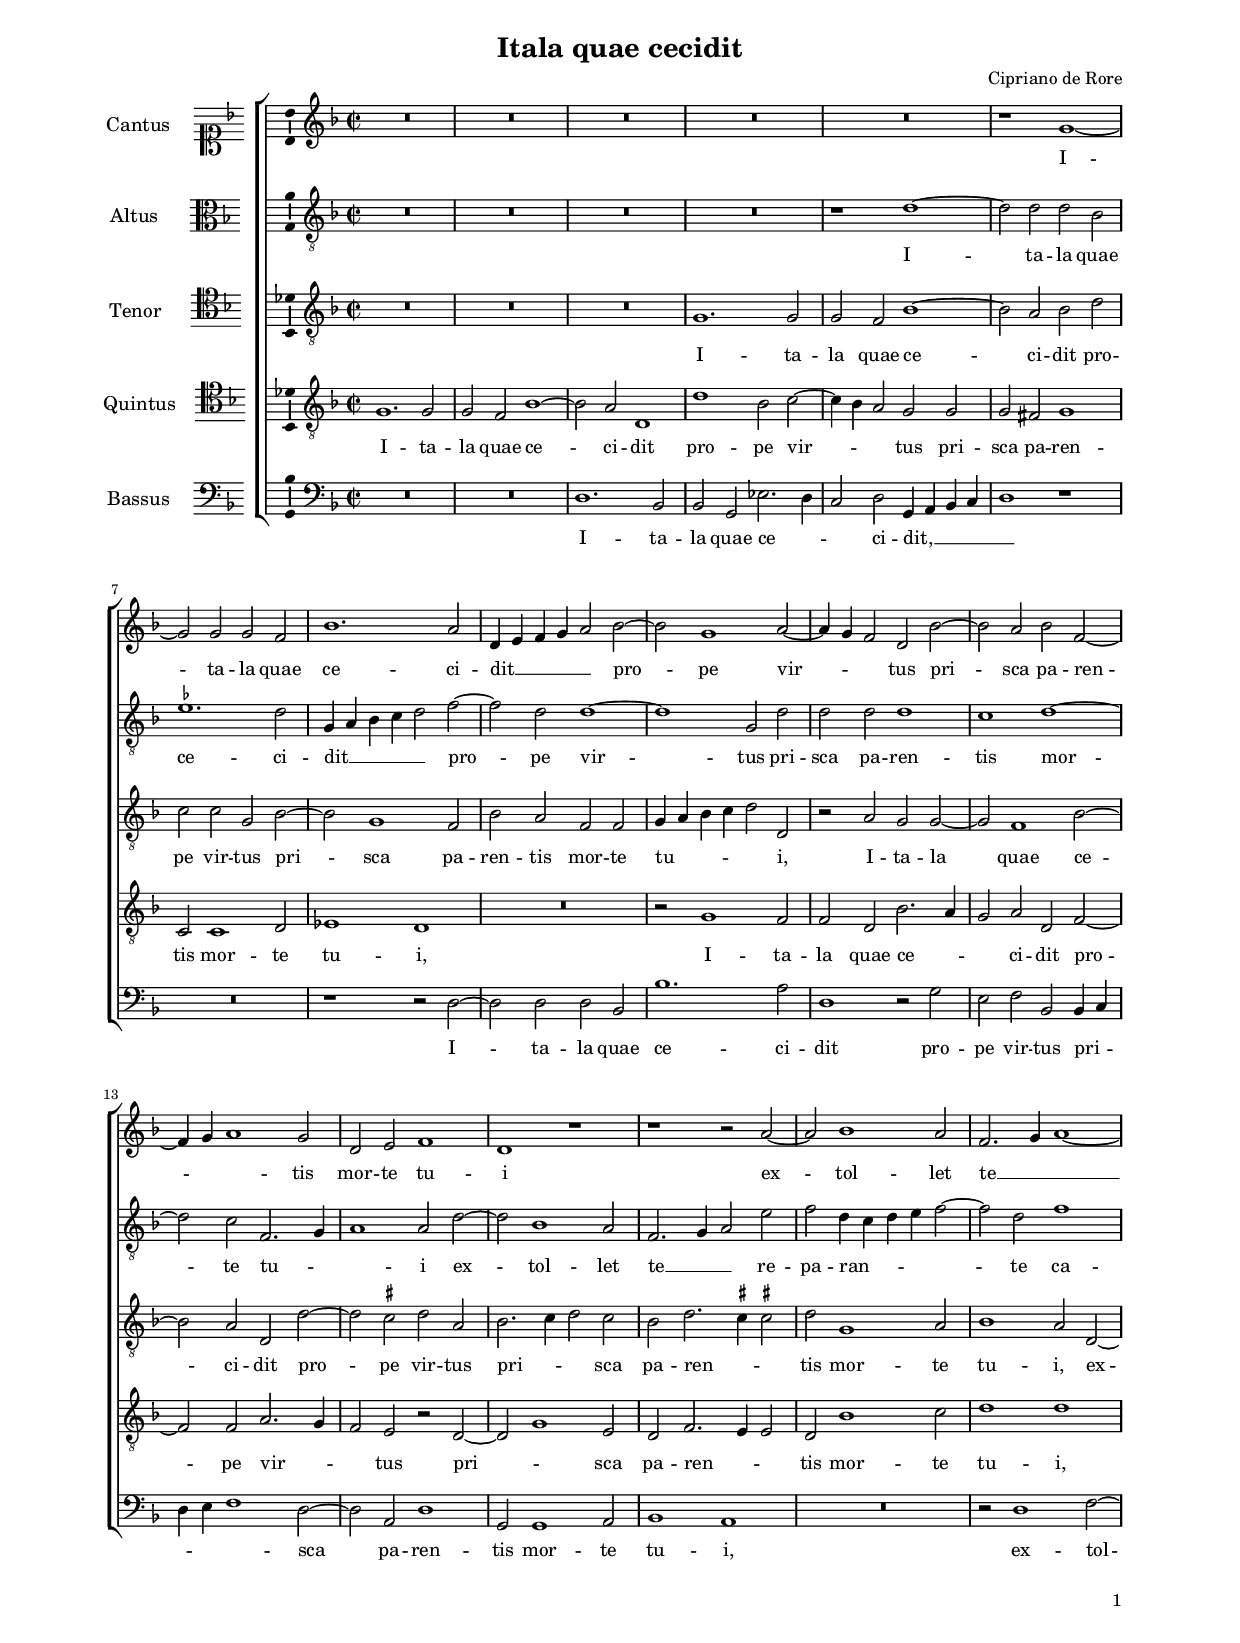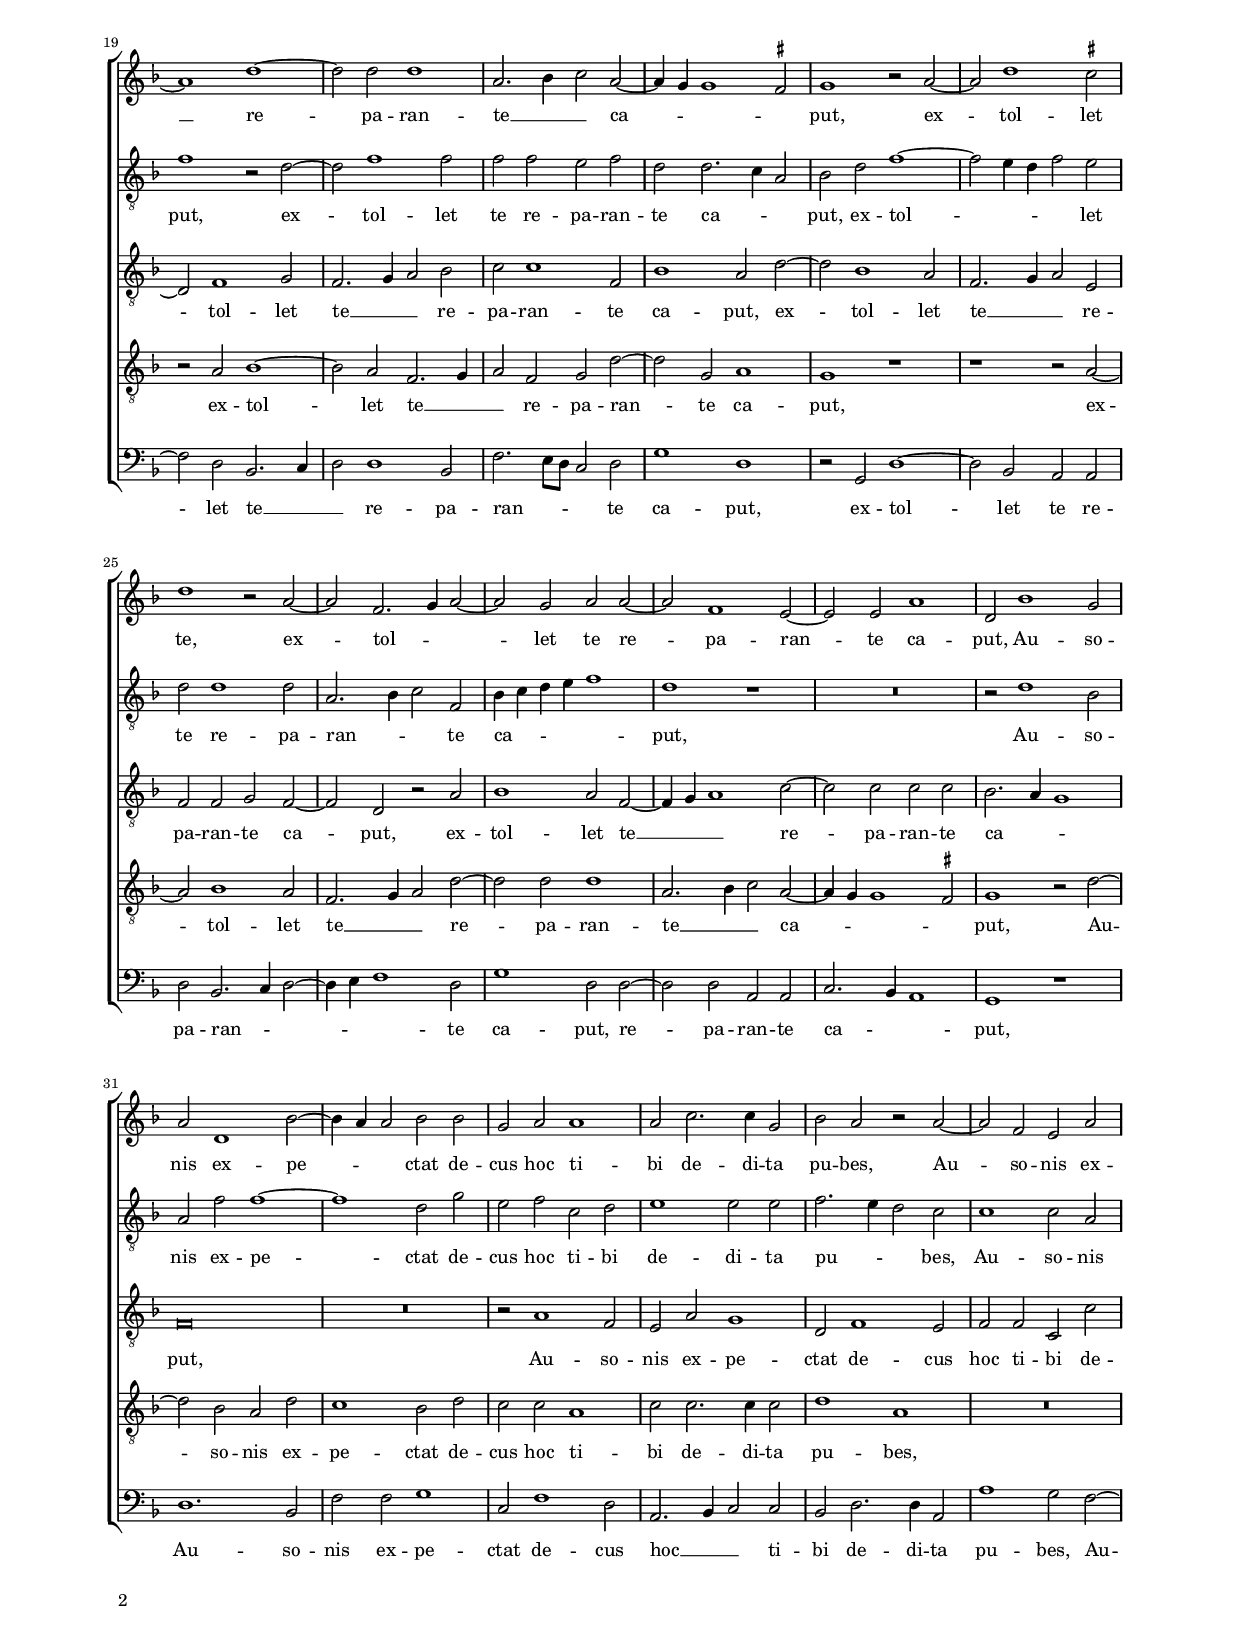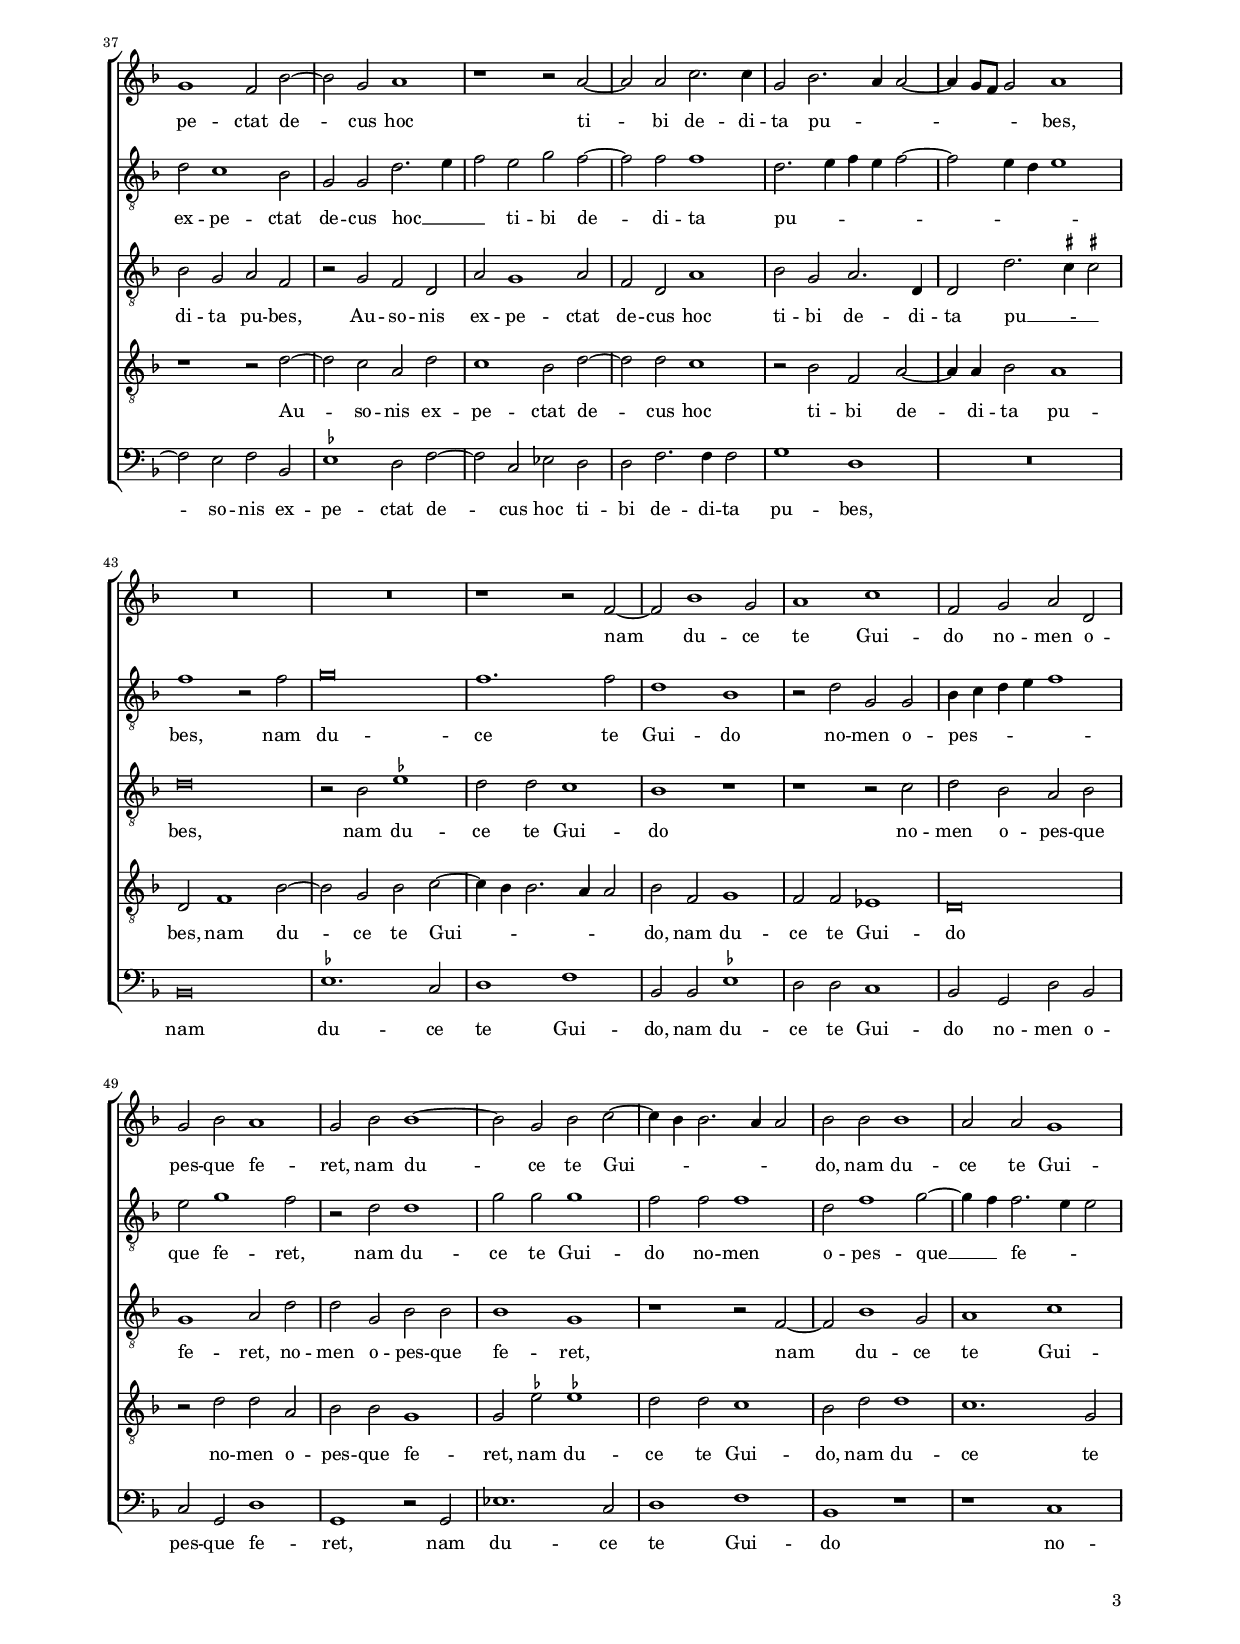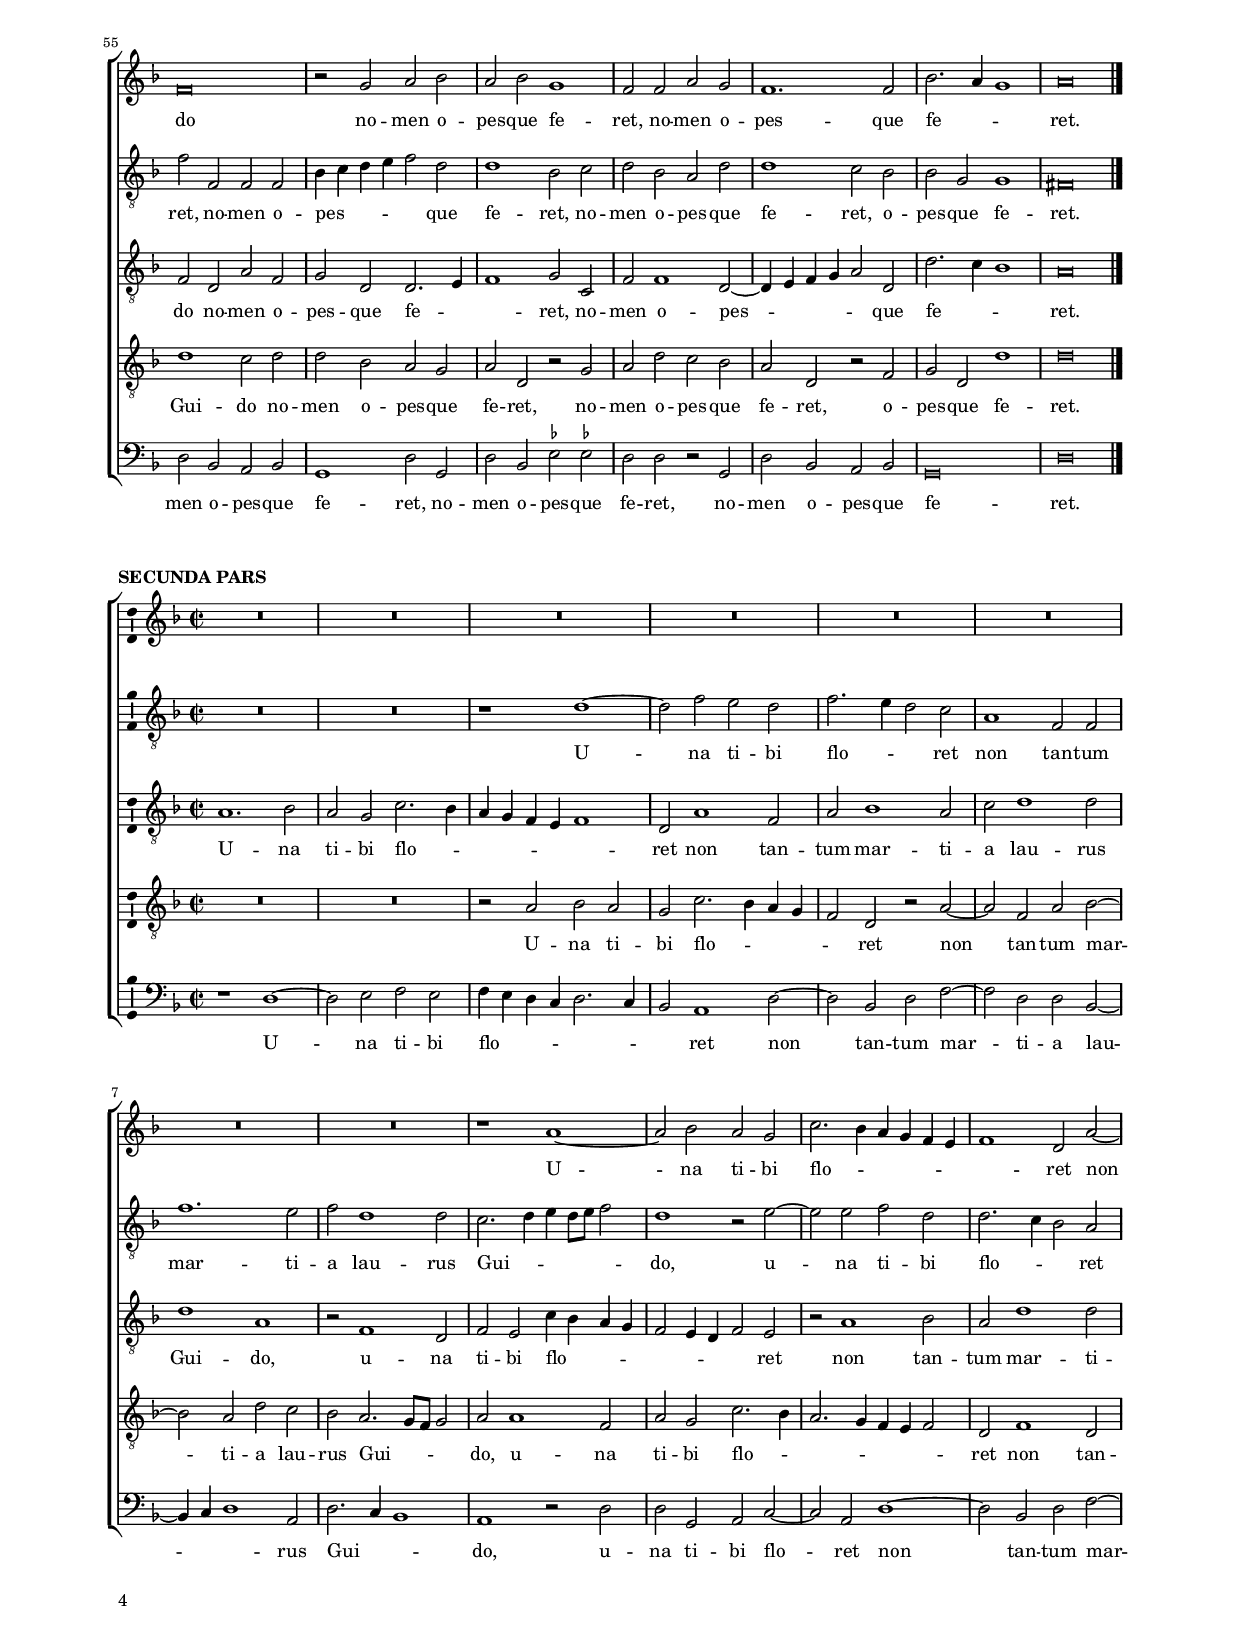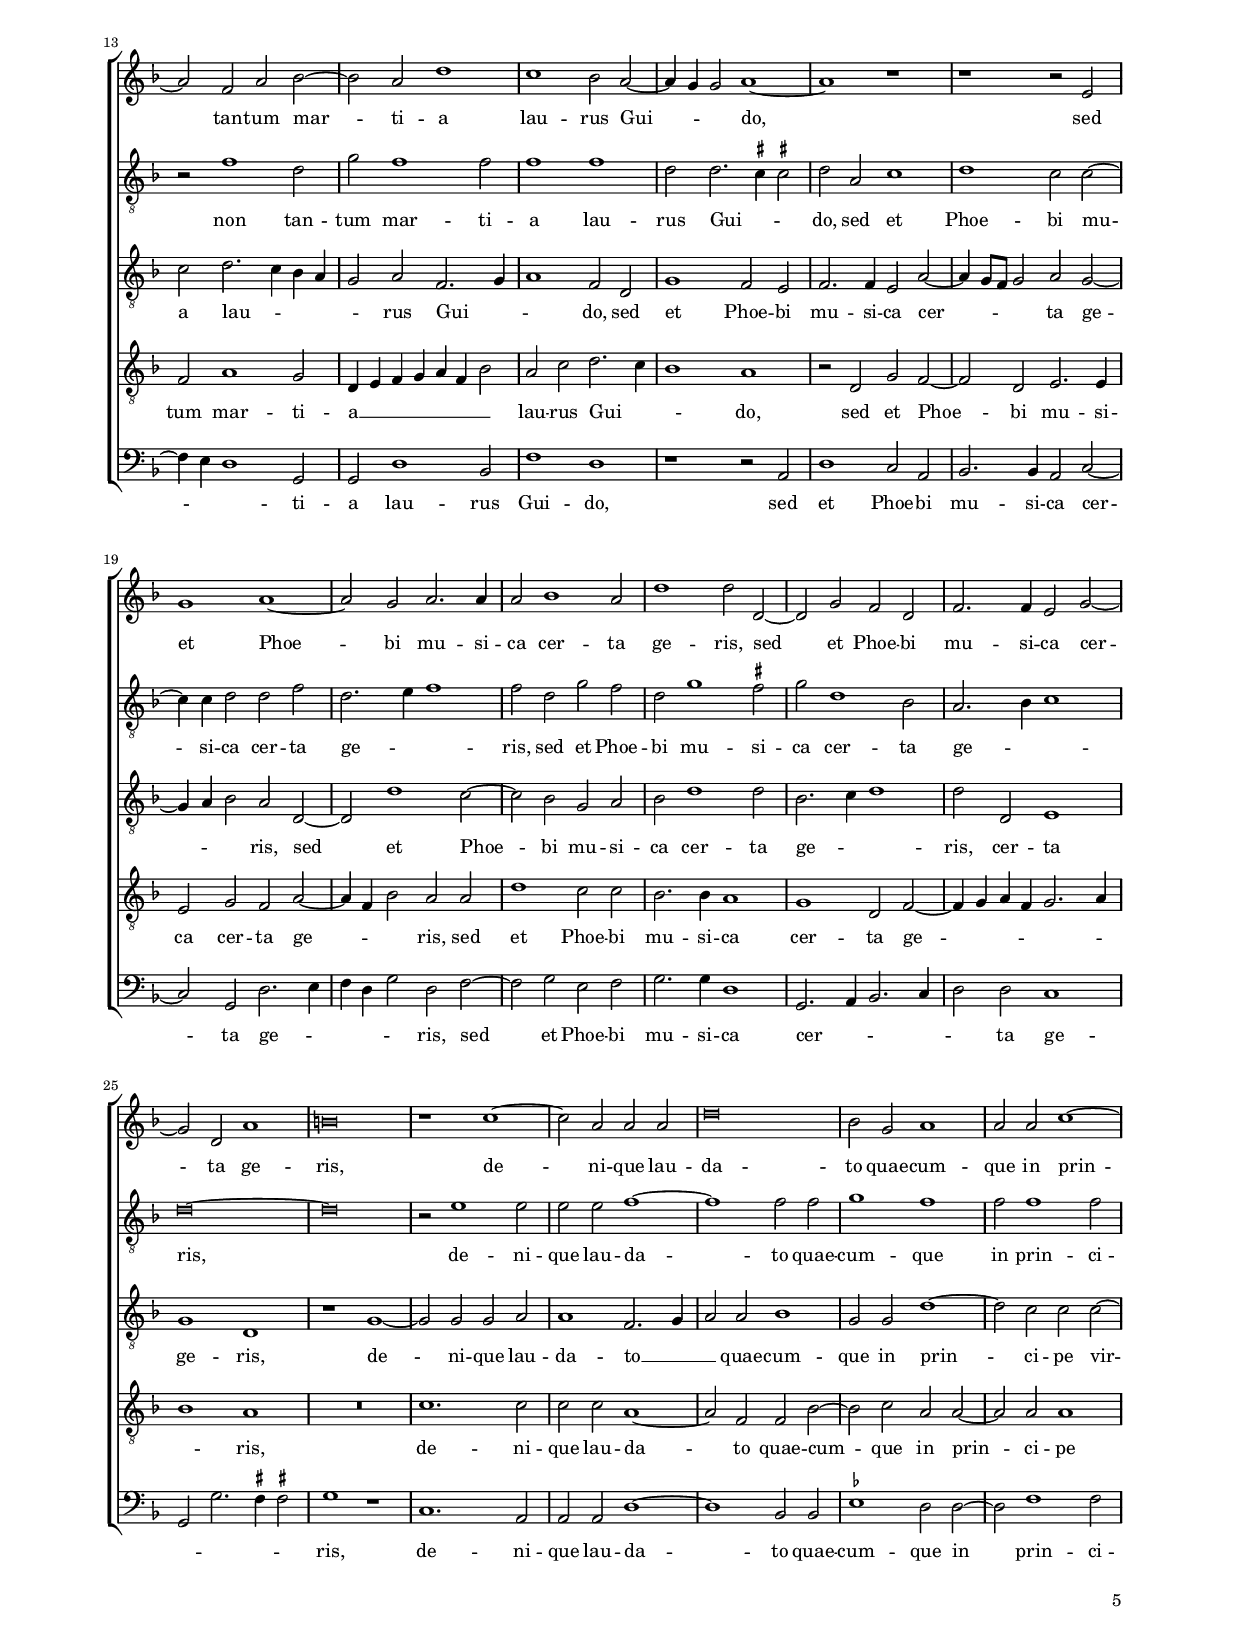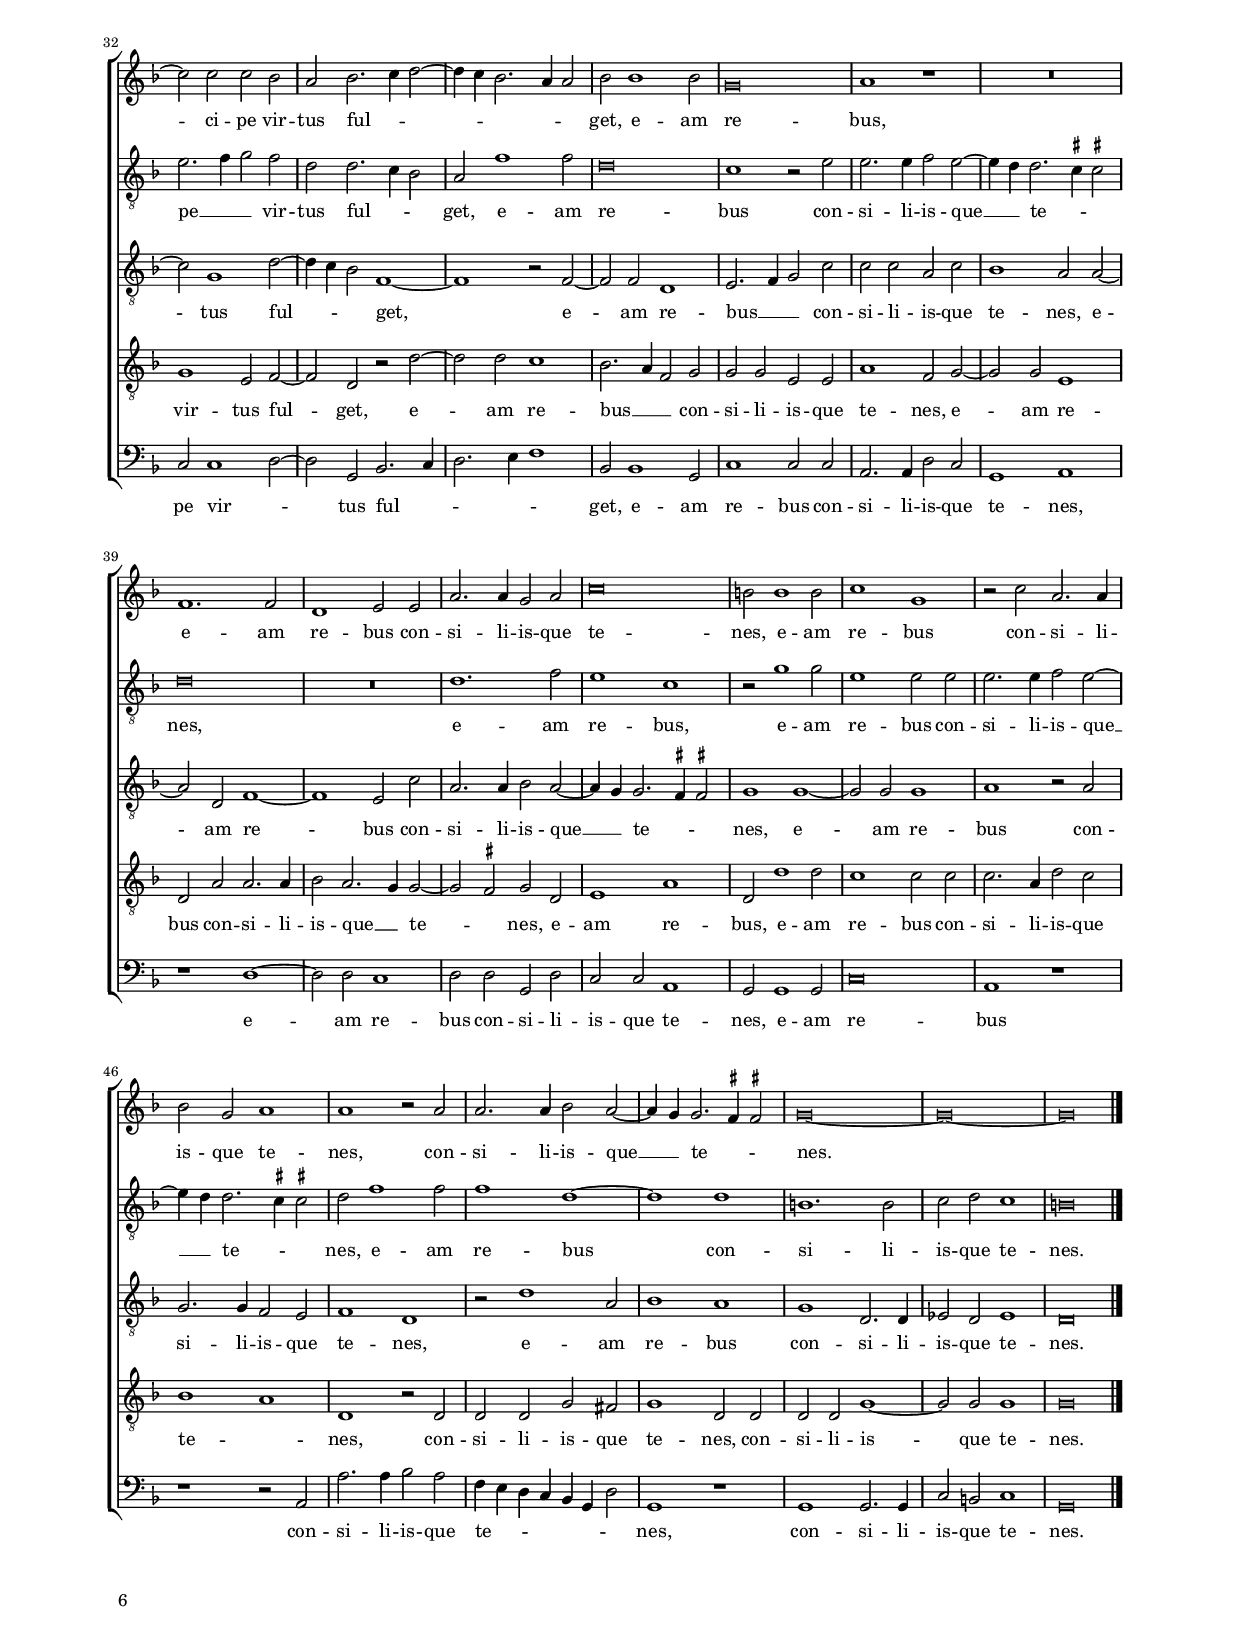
\header
{
  title="Itala quae cecidit"
  composer="Cipriano de Rore"
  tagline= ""
}

\version "2.20.0"
\language deutsch
#(set-global-staff-size 15)
% #(set-default-paper-size "letter")
#(ly:set-option 'point-and-click #f)

	
	ficta = { \once \set suggestAccidentals = ##t }
	
	forget = #(define-music-function (music) (ly:music?) #{
		\accidentalStyle forget
		$music
		\accidentalStyle default
		#})
	

\paper
	{
	top-margin = 1.8 \cm
	bottom-margin = 1.2 \cm
	left-margin = 2 \cm
	right-margin = 2 \cm
	ragged-bottom = ##f
	ragged-last-bottom = ##t
	print-page-number = ##f
	score-system-spacing = #'((basic-distance . 16) (minimum-distance . 14) (padding . 5) (strechability . 150))
	system-system-spacing = #'((basic-distance . 16) (minimum-distance . 14) (padding . 5) (strechability . 150))
    oddFooterMarkup=\markup   \fill-line { "" \fromproperty #'page:page-number-string }
    evenFooterMarkup=\markup  \fill-line { \fromproperty #'page:page-number-string "" }
    last-bottom-spacing = #'((basic-distance . 12) (minimum-distance . 7) (padding . 4))
%	systems-per-page = 3
%	page-count = 6
%	min-systems-per-page = 3
	}

global = {
    % \set Staff.autoBeaming = ##f
	\key f \major
	\time 2/2 \set Score.measureLength = #(ly:make-moment 2/1)
    \set Score.tempoHideNote = ##t
    \tempo 2 = 90
    \skip 1*2*61 \bar "|."
	}
	

incipitcantus = \markup { \score {
	{
	\set Staff.instrumentName = \markup { \fontsize #1 "Cantus" }
	\key f \major
	\clef soprano
	s4 \bar ""
	}
	\layout  {
	raggedright = ##t
	indent = 1.8 \cm
	line-width = 2.5 \cm
	\context { \Staff \remove Time_signature_engraver }
	\override Staff.Clef.Y-extent = #'(0 . 0)
	}} \hspace #1 }
      
      
incipitaltus = \markup { \score {
	{
	\set Staff.instrumentName = \markup { \fontsize #1 "Altus" }
	\key f \major
	\clef alto
	s4 \bar ""
	}
	\layout  {
	raggedright = ##t
	indent = 1.8 \cm
	line-width = 2.5 \cm
	\context { \Staff \remove Time_signature_engraver }
	\override Staff.Clef.Y-extent = #'(0 . 0)
	}} \hspace #1 }


incipittenor = \markup { \score {
	{
	\set Staff.instrumentName = \markup { \fontsize #1 "Tenor" }
	\key f \major
	\clef tenor
	s4 \bar ""
	}
	\layout  {
	raggedright = ##t
	indent = 1.8 \cm
	line-width = 2.5 \cm
	\context { \Staff \remove Time_signature_engraver }
	\override Staff.Clef.Y-extent = #'(0 . 0)
	}} \hspace #1 }
      
      
incipitquintus = \markup { \score {
	{
	\set Staff.instrumentName = \markup { \fontsize #1 "Quintus" }
	\key f \major
	\clef tenor
	s4 \bar ""
	}
	\layout  {
	raggedright = ##t
	indent = 1.8 \cm
	line-width = 2.5 \cm
	\context { \Staff \remove Time_signature_engraver }
	\override Staff.Clef.Y-extent = #'(0 . 0)
	}} \hspace #1 }
      
      
incipitbassus = \markup { \score {
	{
	\set Staff.instrumentName = \markup { \fontsize #1 "Bassus" }
	\key f \major
	\clef bass
	s4 \bar ""
	}
	\layout  {
	raggedright = ##t
	indent = 1.8 \cm
	line-width = 2.5 \cm
	\context { \Staff \remove Time_signature_engraver }
	\override Staff.Clef.Y-extent = #'(0 . 0)
	}} \hspace #1 }


cantus =  \relative c''
	{
	R\breve
	R\breve
	R\breve
	R\breve
%5
	R\breve |
	r1 g~
	g2 g g f
	b1. a2
	d,4 e f g a2 b~
%10
	b2 g1 a2~ |
	a4 g f2 d b'~
	b2 a b f~
	f4 g a1 g2
	d2 e f1
%15
	d1 r |
	r1 r2 a'~
	a2 b1 a2
	f2. g4 a1~
	a1 d~
%20
	d2 d d1 |
	a2. b4 c2 a~
	a4 g g1 \ficta fis2
	g1 r2 a~
	a2 d1 \ficta cis2
%25
	d1 r2 a~ |
	a2 f2. g4 a2~
	a2 g a a~
	a2 f1 e2~
	e2 e a1
%30
	d,2 b'1 g2 |
	a2 d,1 b'2~
	b4 a a2 b b
	g2 a a1
	a2 c2. c4 g2
%35
	b2 a r a~ |
	a2 f e a
	g1 f2 b~
	b2 g a1
	r1 r2 a~
%40
	a2 a c2. c4 |
	g2 b2. a4 a2~
	a4 g8 f g2 a1
	R\breve
	R\breve
%45
	r1 r2 f~ |
	f2 b1 g2
	a1 c
	f,2 g a d,
	g2 b a1
%50
	g2 b b1~ |
	b2 g b c~
	c4 b b2. a4 a2
	b2 b b1
	a2 a g1
%55
	f\breve |
	r2 g a b
	a2 b g1
	f2 f a g
	f1. f2
%60
	b2. a4 g1 |
	a\breve |        
	}


altus =  \relative c'
    {
	R\breve
	R\breve
	R\breve
	R\breve
%5
	r1 d~ |
	d2 d d b
	\ficta es1. d2
	g,4 a b c d2 f~
	f2 d d1~
%10
	d1 g,2 d' |
	d2 d d1
	c1 d~
	d2 c f,2. g4
	a1 a2 d~
%15
	d2 b1 a2 |
	f2. g4 a2 e'
	f2 d4 c d e f2~
	f2 d f1
	f1 r2 d~
%20
	d2 f1 f2 |
	f2 f e f
	d2 d2. c4 a2
	b2 d f1~
	f2 e4 d f2 e
%25
	d2 d1 d2 |
	a2. b4 c2 f,
	b4 c d e f1
	d1 r
	R\breve
%30
	r2 d1 b2 |
	a2 f' f1~
	f1 d2 g
	e2 f c d
	e1 e2 e
%35
	f2. e4 d2 c |
	c1 c2 a
	d2 c1 b2
	g2 g d'2. e4
	f2 e g f~
%40
	f2 f f1 |
	d2. e4 f e f2~
	f2 e4 d e1
	f1 r2 f
	g\breve
%45
	f1. f2 |
	d1 b
	r2 d g, g
	b4 c d e f1
	e2 g1 f2
%50
	r2 d d1 |
	g2 g g1
	f2 f f1
	d2 f1 g2~
	g4 f f2. e4 e2
%55
	f2 f, f f |
	b4 c d e f2 d
	d1 b2 c
	d2 b a d
	d1 c2 b
%60
	b2 g g1 |
	fis\breve |        
	}


tenor =  \relative c'
	{
	R\breve
	R\breve
	R\breve
	g1. g2
%5
	g2 f b1~ |
	b2 a b d
	c2 c g b~
	b2 g1 f2
	b2 a f f
%10
	g4 a b c d2 d, |
	r2 a' g g~
	g2 f1 b2~
	b2 a d, d'~
	d2 \ficta cis d a
%15
	b2. c4 d2 c |
	b2 d2. \ficta cis4 \ficta cis!2
	d2 g,1 a2
	b1 a2 d,~
	d2 f1 g2
%20
	f2. g4 a2 b |
	c2 c1 f,2
	b1 a2 d~
	d2 b1 a2
	f2. g4 a2 e
%25
	f2 f g f~ |
	f2 d r a'
	b1 a2 f~
	f4 g a1 c2~
	c2 c c c
%30
	b2. a4 g1 |
	f\breve
	R\breve
	r2 a1 f2
	e2 a g1
%35
	d2 f1 e2 |
	f2 f c c'
	b2 g a f
	r2 g f d
	a'2 g1 a2
%40
	f2 d a'1 |
	b2 g a2. d,4
	d2 d'2. \ficta cis4 \ficta cis!2
	d\breve
	r2 b \ficta es1
%45
	d2 d c1 |
	b1 r
	r1 r2 c
	d2 b a b
	g1 a2 d
%50
	d2 g, b b |
	b1 g
	r1 r2 f~
	f2 b1 g2
	a1 c
%55
	f,2 d a' f |
	g2 d d2. e4
	f1 g2 c,
	f2 f1 d2~
	d4 e f g a2 d,
%60
	d'2. c4 b1 |
	a\breve |
	}


quintus  =  \relative c'
	{
	g1. g2
	g2 f b1~
	b2 a d,1
	d'1 b2 c~
%5
	c4 b a2 g g |
	g2 fis g1
	c,2 c1 d2
	es1 d
	R\breve
%10
	r2 g1 f2 |
	f2 d b'2. a4
	g2 a d, f~
	f2 f a2. g4
	f2 e r d~
%15
	d2 g1 e2 |
	d2 f2. e4 e2
	d2 b'1 c2
	d1 d
	r2 a b1~
%20
	b2 a f2. g4 |
	a2 f g d'~
	d2 g, a1
	g1 r
	r1 r2 a~
%25
	a2 b1 a2 |
	f2. g4 a2 d~
	d2 d d1
	a2. b4 c2 a~
	a4 g g1 \ficta fis2
%30
	g1 r2 d'~ |
	d2 b a d
	c1 b2 d
	c2 c a1
	c2 c2. c4 c2
%35
	d1 a |
	R\breve
	r1 r2 d~
	d2 c a d
	c1 b2 d~
%40
	d2 d c1 |
	r2 b f a~
	a4 a b2 a1
	d,2 f1 b2~
	b2 g b c~
%45
	c4 b b2. a4 a2 |
	b2 f g1
	f2 f es1
	d\breve
	r2 d' d a
%50
	b2 b g1 |
	g2 \ficta es' \ficta es!1
	d2 d c1
	b2 d d1
	c1. g2
%55
	d'1 c2 d |
	d2 b a g
	a2 d, r g
	a2 d c b
	a2 d, r f
%60
	g2 d d'1 |
	d\breve |
	}


bassus  =  \relative c
	{
	R\breve
	R\breve
	d1. b2
	b2 g es'2. d4
%5
	c2 d g,4 a b c |
	d1 r
	R\breve
	r1 r2 d~
	d2 d d b
%10
	b'1. a2 |
	d,1 r2 g
	e2 f b,2 b4 c
	d4 e f1 d2~
	d2 a d1
%15
	g,2 g1 a2 |
	b1 a
	R\breve
	r2 d1 f2~
	f2 d b2. c4
%20
	d2 d1 b2 |
	f'2. e8 d c2 d
	g1 d
	r2 g, d'1~
	d2 b a a
%25
	d2 b2. c4 d2~ |
	d4 e f1 d2
	g1 d2 d~
	d2 d a a
	c2. b4 a1
%30
	g1 r |
	d'1. b2
	f'2 f g1
	c,2 f1 d2
	a2. b4 c2 c
%35
	b2 d2. d4 a2 |
	a'1 g2 f~
	f2 e f b,
	\ficta es1 d2 f~
	f2 c es d
%40
	d2 f2. f4 f2 |
	g1 d
	R\breve
	b\breve
	\ficta es1. c2
%45
	d1 f |
	b,2 b \ficta es1
	d2 d c1
	b2 g d' b
	c2 g d'1
%50
	g,1 r2 g |
	es'1. c2
	d1 f
	b,1 r
	r1 c
%55
	d2 b a b |
	g1 d'2 g,
	d'2 b \ficta es \ficta es!
	d2 d r g,
	d'2 b a b
%60
	g\breve |
	d'\breve |
	}


lyricscantus = \lyricmode {
	I -- ta -- la quae ce -- ci -- dit __ _ _ _ _ pro -- pe vir -- _ _ tus pri -- sca pa -- ren -- _ _ tis
    mor -- te tu -- i
    ex -- tol -- let te __ _ _ re -- pa -- ran -- te __ _ _ ca -- _ _ _ put,
    ex -- tol -- let te,
    ex -- tol -- _ _ let te re -- pa -- ran -- te ca -- put,
    Au -- so -- nis ex -- pe -- _ _ ctat de -- cus hoc ti -- bi de -- di -- ta pu -- bes,
    Au -- so -- nis ex -- pe -- ctat de -- cus hoc ti -- bi de -- di -- ta pu -- _ _ _ _ _ bes,
    nam du -- ce te Gui -- do no -- men o -- pes -- que fe -- ret,
    nam du -- ce te Gui -- _ _ _ _ do,
    nam du -- ce te Gui -- do no -- men o -- pes -- que fe -- ret,
    no -- men o -- pes -- que fe -- _ _ ret.
	}


lyricsaltus = \lyricmode {
	I -- ta -- la quae ce -- ci -- dit __ _ _ _ _ pro -- pe vir -- tus pri -- sca pa -- ren -- tis
    mor -- te tu -- _ _ i
    ex -- tol -- let te __ _ _ re -- pa -- ran -- _ _ _ _ te ca -- put,
    ex -- tol -- let te re -- pa -- ran -- te ca -- _ _ put,
    ex -- tol -- _ _ _ let te re -- pa -- ran -- _ _ te ca -- _ _ _ _ put,
    Au -- so -- nis ex -- pe -- ctat de -- cus hoc ti -- bi de -- di -- ta pu -- _ _ bes,
    Au -- so -- nis ex -- pe -- ctat de -- cus hoc __ _ _ ti -- bi de -- di -- ta pu -- _ _ _ _ _ _ _ bes,
    nam du -- ce te Gui -- do no -- men o -- pes -- _ _ _ _ que fe -- ret,
    nam du -- ce te Gui -- do no -- men o -- pes -- que __ _ fe -- _ _ ret,
    no -- men o -- pes -- _ _ _ _ que fe -- ret,
    no -- men o -- pes -- que fe -- ret,
    o -- pes -- que fe -- ret.
	}


lyricstenor = \lyricmode {
	I -- ta -- la quae ce -- ci -- dit pro -- pe vir -- tus pri -- sca pa -- ren -- tis
    mor -- te tu -- _ _ _ _ i,
    I -- ta -- la quae ce -- ci -- dit pro -- pe vir -- tus pri -- _ _ sca pa -- ren -- _ _ tis
    mor -- te tu -- i,
    ex -- tol -- let te __ _ _ re -- pa -- ran -- te ca -- put,
    ex -- tol -- let te __ _ _ re -- pa -- ran -- te ca -- put,
    ex -- tol -- let te __ _ _ re -- pa -- ran -- te ca -- _ _ put,
    Au -- so -- nis ex -- pe -- ctat de -- cus hoc ti -- bi de -- di -- ta pu -- bes,
    Au -- so -- nis ex -- pe -- ctat de -- cus hoc ti -- bi de -- di -- ta pu -- __ _ _ bes,
    nam du -- ce te Gui -- do no -- men o -- pes -- que fe -- ret,
    no -- men o -- pes -- que fe -- ret,
    nam du -- ce te Gui -- do no -- men o -- pes -- que fe -- _ _ ret,
    no -- men o -- pes -- _ _ _ _ que fe -- _ _ ret.
	}


lyricsquintus = \lyricmode {
	I -- ta -- la quae ce -- ci -- dit pro -- pe vir -- _ _ tus pri -- sca pa -- ren -- tis
    mor -- te tu -- i,
    I -- ta -- la quae ce -- _ _ ci -- dit pro -- pe vir -- _ _ tus pri -- _ sca pa -- ren -- _ _ tis
    mor -- te tu -- i,
    ex -- tol -- let te __ _ _ re -- pa -- ran -- te ca -- put,
    ex -- tol -- let te __ _ _ re -- pa -- ran -- te __ _ _ ca -- _ _ _ put,
    Au -- so -- nis ex -- pe -- ctat de -- cus hoc ti -- bi de -- di -- ta pu -- bes,
    Au -- so -- nis ex -- pe -- ctat de -- cus hoc ti -- bi de -- di -- ta pu -- bes,
    nam du -- ce te Gui -- _ _ _ _ do,
    nam du -- ce te Gui -- do no -- men o -- pes -- que fe -- ret,
    nam du -- ce te Gui -- do,
    nam du -- ce te Gui -- do no -- men o -- pes -- que fe -- ret,
    no -- men o -- pes -- que fe -- ret,
    o -- pes -- que fe -- ret.
	}


lyricsbassus = \lyricmode {
	I -- ta -- la quae ce -- _ _ ci -- dit, __ _ _ _ _ 
    I -- ta -- la quae ce -- ci -- dit pro -- pe vir -- tus pri -- _ _ _ _ sca pa -- ren -- tis
    mor -- te tu -- i,
    ex -- tol -- let te __ _ _ re -- pa -- ran -- _ _ _ te ca -- put,
    ex -- tol -- let te re -- pa -- ran -- _ _ _ _ te ca -- put,
    re -- pa -- ran -- te ca -- _ _ put,
    Au -- so -- nis ex -- pe -- ctat de -- cus hoc __ _ _ ti -- bi de -- di -- ta pu -- bes,
    Au -- so -- nis ex -- pe -- ctat de -- cus hoc ti -- bi de -- di -- ta pu -- bes,
    nam du -- ce te Gui -- do,
    nam du -- ce te Gui -- do no -- men o -- pes -- que fe -- ret,
    nam du -- ce te Gui -- do no -- men o -- pes -- que fe -- ret,
    no -- men o -- pes -- que fe -- ret,
    no -- men o -- pes -- que fe -- ret.
	}


\score
{  
	\transpose c c {
	\new ChoirStaff \with { \override StaffGrouper.staff-staff-spacing.basic-distance = #12 }
	<<

	\new Staff << \global
	\new Voice="v1" {
		\set Staff.instrumentName=\incipitcantus
		\set Staff.midiInstrument = "reed organ"
		\clef violin
		\cantus }
	\new Lyrics \lyricsto "v1" {\lyricscantus }
	>>


	\new Staff << \global
	\new Voice="v2" {
		\set Staff.instrumentName=\incipitaltus
		\set Staff.midiInstrument = "reed organ"
        \clef "G_8"
		\altus}
	\new Lyrics \lyricsto "v2" {\lyricsaltus }
	>>


	\new Staff << \global
	\new Voice="v3" {
		\set Staff.instrumentName=\incipittenor
		\set Staff.midiInstrument = "reed organ"
		\clef "G_8"
		\tenor }
	\new Lyrics \lyricsto "v3" {\lyricstenor }
	>>


	\new Staff << \global
	\new Voice="v5" {
		\set Staff.instrumentName=\incipitquintus
		\set Staff.midiInstrument = "reed organ"
		\clef "G_8"
		\quintus}
	\new Lyrics \lyricsto "v5" {\lyricsquintus }
	>>


	\new Staff << \global
	\new Voice="v4" {
		\set Staff.instrumentName=\incipitbassus
		\set Staff.midiInstrument = "reed organ"
		\clef bass
		\bassus }
	\new Lyrics \lyricsto "v4" {\lyricsbassus}
	>>

	>>
	} % transpose

	\layout
	{
	indent = 2.5 \cm
	\context { \Staff \override TimeSignature.break-visibility = #end-of-line-invisible }
	\context { \Lyrics \override VerticalAxisGroup.nonstaff-relatedstaff-spacing.padding = #1.4 }
%	\context { \Lyrics \override LyricText.font-size = #1 }
	\context { \Staff \consists "Ambitus_engraver" }
	\context { \Score \override BarNumber.padding = #2 }
	\context { \Voice \override NoteHead.style = #'baroque }
	}


\midi
	{
	}

}

%%%%%%%%%%%%%%%%%%%%  SECUNDA PARS %%%%%%%%%%%%%%%%%%%%


global = {
	\key f \major
	\time 2/2 \set Score.measureLength = #(ly:make-moment 2/1)
    \set Score.tempoHideNote = ##t
    \tempo 2 = 90
    \skip 1*2*52 \bar "|."
	}


cantus =  \relative c''
	{
    R\breve   
	R\breve
	R\breve
	R\breve
%5
	R\breve |
	R\breve
	R\breve
	R\breve
	r1 a~
%10
	a2 b a g |
	c2. b4 a g f e
	f1 d2 a'~
	a2 f a b~
	b2 a d1
%15
	c1 b2 a~ |
	a4 g g2 a1~
	a1 r
	r1 r2 e
	g1 a~
%20
	a2 g a2. a4 |
	a2 b1 a2
	d1 d2 d,~
	d2 g f d
	f2. f4 e2 g~
%25
	g2 d a'1 |
	h\breve
	r1 c~
	c2 a a a
	d\breve
%30
	b2 g a1 |
	a2 a c1~
	c2 c c b
	a2 b2. c4 d2~
	d4 c b2. a4 a2
%35
	b2 b1 b2 |
	g\breve
	a1 r
	R\breve
	f1. f2
%40
	d1 e2 e |
	a2. a4 g2 a
	c\breve
	h2 h1 h2
	c1 g
%45
	r2 c a2. a4 |
	b2 g a1
	a1 r2 a
	a2. a4 b2 a~
	a4 g g2. \ficta fis4 \ficta fis!2
%50
	g\breve~ |
    g\breve~
    g\breve |
	}


altus =  \relative c'
    {
	R\breve
	R\breve
	r1 d~
	d2 f e d
%5
	f2. e4 d2 c |
	a1 f2 f
	f'1. e2
	f2 d1 d2
	c2. d4 e4 d8 e f2
%10
	d1 r2 e~ |
	e2 e f d
	d2. c4 b2 a
	r2 f'1 d2
	g2 f1 f2
%15
	f1 f |
	d2 d2. \ficta cis4 \ficta cis!2
	d2 a c1
	d1 c2 c~
	c4 c d2 d f
%20
	d2. e4 f1 |
	f2 d g f
	d2 g1 \ficta fis2
	g2 d1 b2
	a2. b4 c1
%25
	d\breve~ |
	d\breve
	r2 e1 e2
	e2 e f1~
	f1 f2 f
%30
	g1 f |
	f2 f1 f2
	e2. f4 g2 f
	d2 d2. c4 b2
	a2 f'1 f2
%35
	d\breve |
	c1 r2 e
	e2. e4 f2 e~
	e4 d d2. \ficta cis4 \ficta cis!2
	d\breve
%40
	R\breve |
	d1. f2
	e1 c
	r2 g'1 g2
	e1 e2 e
%45
	e2. e4 f2 e~ |
	e4 d d2. \ficta cis4 \ficta cis!2
	d2 f1 f2
	f1 d~
	d1 d1
%50
	h1. h2 |
	c2 d c1
	h\breve |
	}


tenor =  \relative c'
	{
	a1. b2
	a2 g c2. b4
	a4 g f e f1
	d2 a'1 f2
%5
	a2 b1 a2 |
	c2 d1 d2
	d1 a
	r2 f1 d2
	f2 e c'4 b a g
%10
	f2 e4 d f2 e |
	r2 a1 b2
	a2 d1 d2
	c2 d2. c4 b a
	g2 a f2. g4
%15
	a1 f2 d |
	g1 f2 e
	f2. f4 e2 a~
	a4 g8 f g2 a g~
	g4 a b2 a d,~
%20
	d2 d'1 c2~ |
	c2 b g a
	b2 d1 d2
	b2. c4 d1
	d2 d, e1
%25
	g1 d |
	r1 g~
	g2 g g a
	a1 f2. g4
	a2 a b1
%30
	g2 g d'1~ |
	d2 c c c~
	c2 g1 d'2~
	d4 c b2 f1~
	f1 r2 f~
%35
	f2 f d1 |
	e2. f4 g2 c
	c2 c a c
	b1 a2 a~
	a2 d, f1~
%40
	f1 e2 c' |
	a2. a4 b2 a~
	a4 g g2. \ficta fis4 \ficta fis!2
	g1 g~
	g2 g g1
%45
	a1 r2 a |
	g2. g4 f2 e
	f1 d
	r2 d'1 a2
	b1 a
%50
	g1 d2. d4 |
	es2 d es1
	d\breve |
	}


quintus  =  \relative c'
	{
	R\breve
	R\breve
	r2 a b a
	g2 c2. b4 a g
%5
	f2 d r a'~ |
	a2 f a b~
	b2 a d c
	b2 a2. g8 f g2
	a2 a1 f2
%10
	a2 g c2. b4 |
	a2. g4 f e f2
	d2 f1 d2
	f2 a1 g2
	d4 e f g a f b2
%15
	a2 c d2. c4 |
	b1 a
	r2 d, g f~
	f2 d e2. e4
	e2 g f a~
%20
	a4 f b2 a a |
	d1 c2 c
	b2. b4 a1
	g1 d2 f~
	f4 g a f g2. a4
%25
	b1 a |
	R\breve
	c1. c2
	c2 c a1~
	a2 f f b~
%30
	b2 c a a~ |
	a2 a a1
	g1 e2 f~
	f2 d r d'~
	d2 d c1
%35
	b2. a4 f2 g |
	g2 g e e
	a1 f2 g~
	g2 g e1
	d2 a' a2. a4
%40
	b2 a2. g4 g2~ |
	g2 \ficta fis g d
	e1 a
	d,2 d'1 d2
	c1 c2 c
%45
	c2. a4 d2 c |
	b1 a
	d,1 r2 d
	d2 d g fis
	g1 d2 d
%50
	d2 d g1~ |
	g2 g g1
	g\breve |
	}


bassus  =  \relative c
	{
	r1 d~
	d2 e f e
	f4 e d c d2. c4
	b2 a1 d2~
%5
	d2 b d f~ |
	f2 d d b~
	b4 c d1 a2
	d2. c4 b1
	a1 r2 d
%10
	d2 g, a c~ |
	c2 a d1~
	d2 b d f~
	f4 e d1 g,2
	g2 d'1 b2
%15
	f'1 d |
	r1 r2 a
	d1 c2 a
	b2. b4 a2 c~
	c2 g d'2. e4
%20
	f4 d g2 d f~ |
	f2 g e f
	g2. g4 d1
	g,2. a4 b2. c4
	d2 d c1
%25
	g2 g'2. \ficta fis4 \ficta fis!2 |
	g1 r
	c,1. a2
	a2 a d1~
	d1 b2 b
%30
	\ficta es1 d2 d~ |
	d2 f1 f2
	c2 c1 d2~
	d2 g, b2. c4
	d2. e4 f1
%35
	b,2 b1 g2 |
	c1 c2 c
	a2. a4 d2 c
	g1 a
	r1 d~
%40
	d2 d c1 |
	d2 d g, d'
	c2 c a1
	g2 g1 g2
	c\breve
%45
	a1 r |
	r1 r2 a
	a'2. a4 b2 a
	f4 e d c b g d'2
	g,1 r
%50
	g1 g2. g4 |
	c2 h c1
	g\breve |
	}


lyricscantus = \lyricmode {
	U -- na ti -- bi flo -- _ _ _ _ _ _ ret non tan -- tum mar -- ti -- a lau -- rus
    Gui -- _ _ do,
    sed et Phoe -- bi mu -- si -- ca cer -- ta ge -- ris,
    sed et Phoe -- bi mu -- si -- ca cer -- ta ge -- ris,
    de -- ni -- que lau -- da -- to quae -- cum -- que in prin -- ci -- pe
    vir -- tus ful -- _ _ _ _ _ _ get,
    e -- am re -- bus,
    e -- am re -- bus con -- si -- li -- is -- que te -- nes,
    e -- am re -- bus con -- si -- li -- is -- que te -- nes,
    con -- si -- li -- is -- que __ _ te -- _ _ nes.
	}


lyricsaltus = \lyricmode {
	U -- na ti -- bi flo -- _ _ ret non tan -- tum mar -- ti -- a lau -- rus
    Gui -- _ _ _ _ _ do,
    u -- na ti -- bi flo -- _ _ ret non tan -- tum mar -- ti -- a lau -- rus Gui -- _ _ do,
    sed et Phoe -- bi mu -- si -- ca cer -- ta ge -- _ _ ris,
    sed et Phoe -- bi mu -- si -- ca cer -- ta ge -- _ _ ris,
    de -- ni -- que lau -- da -- to quae -- cum -- que in prin -- ci -- pe __ _ _
    vir -- tus ful -- _ _ get,
    e -- am re -- bus con -- si -- li -- is -- que __ _ te -- _ _ nes,
    e -- am re -- bus,
    e -- am re -- bus con -- si -- li -- is -- que __ _ te -- _ _ nes,
    e -- am re -- bus con -- si -- li -- is -- que te -- nes.
	}


lyricstenor = \lyricmode {
	U -- na ti -- bi flo -- _ _ _ _ _ _ ret non tan -- tum mar -- ti -- a lau -- rus
    Gui -- do,
    u -- na ti -- bi flo -- _ _ _ _ _ _ _ ret non tan -- tum mar -- ti -- a lau -- _ _ _ _ rus
    Gui -- _ _ do,
    sed et Phoe -- bi mu -- si -- ca cer -- _ _ _ ta ge -- _ _ ris,
    sed et Phoe -- bi mu -- si -- ca cer -- ta ge -- _ _ ris,
    cer -- ta ge -- ris,
    de -- ni -- que lau -- da -- to __ _ _ quae -- cum -- que in prin -- ci -- pe
    vir -- tus ful -- _ _ get,
    e -- am re -- bus __ _ _ con -- si -- li -- is -- que te -- nes,
    e -- am re -- bus con -- si -- li -- is -- que __ _ te -- _ _ nes,
    e -- am re -- bus con -- si -- li -- is -- que te -- nes,
    e -- am re -- bus con -- si -- li -- is -- que te -- nes.
	}


lyricsquintus = \lyricmode {
	U -- na ti -- bi flo -- _ _ _ _ ret non tan -- tum mar -- ti -- a lau -- rus
    Gui -- _ _ _ do,
    u -- na ti -- bi flo -- _ _ _ _ _ _ ret non tan -- tum mar -- ti -- a __ _ _ _ _ _ _ lau -- rus
    Gui -- _ _ do,
    sed et Phoe -- bi mu -- si -- ca cer -- ta ge -- _ _ ris,
    sed et Phoe -- bi mu -- si -- ca cer -- ta ge -- _ _ _ _ _ _ ris,
    de -- ni -- que lau -- da -- to quae -- cum -- que in prin -- ci -- pe
    vir -- tus ful -- get,
    e -- am re -- bus __ _ _ con -- si -- li -- is -- que te -- nes,
    e -- am re -- bus con -- si -- li -- is -- que __ _ te -- _ nes,
    e -- am re -- bus,
    e -- am re -- bus con -- si -- li -- is -- que te -- _ nes,
    con -- si -- li -- is -- que te -- nes,
    con -- si -- li -- is -- que te -- nes.
	}


lyricsbassus = \lyricmode {
	U -- na ti -- bi flo -- _ _ _ _ _ _ ret non tan -- tum mar -- ti -- a lau -- _ _ rus
    Gui -- _ _ do,
    u -- na ti -- bi flo -- ret non tan -- tum mar -- _ _ ti -- a lau -- rus
    Gui -- do,
    sed et Phoe -- bi mu -- si -- ca cer -- ta ge -- _ _ _ _ ris,
    sed et Phoe -- bi mu -- si -- ca cer -- _ _ _ _ ta ge -- _ _ _ _ ris,
    de -- ni -- que lau -- da -- to quae -- cum -- que in prin -- ci -- pe
    vir -- _ tus ful -- _ _ _ _ get,
    e -- am re -- bus con -- si -- li -- is -- que te -- nes,
    e -- am re -- bus con -- si -- li -- is -- que te -- nes,
    e -- am re -- bus con -- si -- li -- is -- que te -- _ _ _ _ _ _ nes,
    con -- si -- li -- is -- que te -- nes.
	}


\score
	{  
	\transpose c c {
	\new ChoirStaff \with { \override StaffGrouper.staff-staff-spacing.basic-distance = #12 }
	<<

	\new Staff <<\global
	\new Voice="v1" {
	  %\set Staff.instrumentName=Cantus
      %\set Staff.instrumentName=\incipitcantus
		\set Staff.midiInstrument = "reed organ"
		\clef violin
		\cantus }
	\new Lyrics \lyricsto "v1" {\lyricscantus }
	>>


	\new Staff << \global
	\new Voice="v2" {
	  %\set Staff.instrumentName=Altus
      %\set Staff.instrumentName=\incipitaltus
		\set Staff.midiInstrument = "reed organ"
		\clef "G_8"
		\altus}
	\new Lyrics \lyricsto "v2" {\lyricsaltus }
	>>


	\new Staff <<\global
	\new Voice="v3" {
	  %\set Staff.instrumentName=Tenor
      %\set Staff.instrumentName=\incipittenor
		\set Staff.midiInstrument = "reed organ"
		\clef "G_8"
		\tenor }
	\new Lyrics \lyricsto "v3" {\lyricstenor }
	>>


	\new Staff << \global
	\new Voice="v5" {
	  %\set Staff.instrumentName=Quintus
      %\set Staff.instrumentName=\incipitquintus
		\set Staff.midiInstrument = "reed organ"
		\clef "G_8"
		\quintus}
	\new Lyrics \lyricsto "v5" {\lyricsquintus }
	>>


	\new Staff <<\global
	\new Voice="v4" {
	  %\set Staff.instrumentName=Bassus
      %\set Staff.instrumentName=\incipitbassus
		\set Staff.midiInstrument = "reed organ"
		\clef bass
		\bassus }
	\new Lyrics \lyricsto "v4" {\lyricsbassus}
	>>
	
	>>
	} % transpose

	\layout
	{
	indent = 0 \cm
	\context { \Staff \override TimeSignature.break-visibility = #end-of-line-invisible }
	\context { \Lyrics \override VerticalAxisGroup.nonstaff-relatedstaff-spacing.padding = #1.4 }
%	\context { \Lyrics \override LyricText.font-size = #1 }
	\context { \Staff \consists "Ambitus_engraver" }
	\context { \Score \override BarNumber.padding = #2 }
	\context { \Voice \override NoteHead.style = #'baroque }
	}

        \header { piece = \markup { \raise #2 \bold "SECUNDA PARS"} }

\midi
	{
	}
	
}

% EOF
